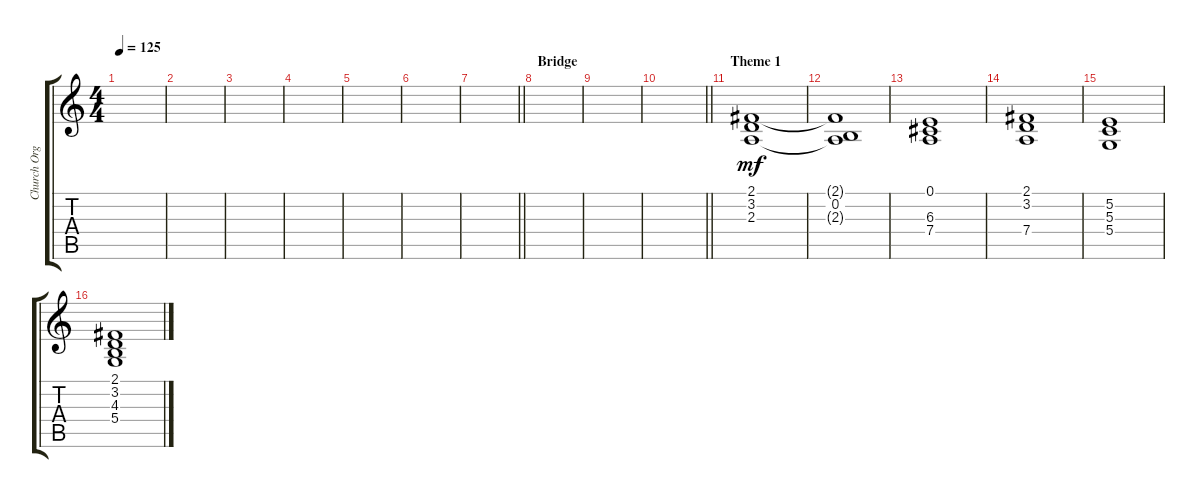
\track ("Church Organ" "Church Org") {instrument churchorgan}
\staff {score tabs}
\tuning (E4 B3 G3 D3 A2 E2) {hide}
\ts (4 4)
\tempo 125
\clef g2
\ks c
|
|
|
|
|
|
\barLineRight lightlight
|
\section ("" "Bridge")
|
|
\barLineRight lightlight
|
\section ("" "Theme 1")
(2.1 3.2 2.3).1{dy mf} |
(2.1{t} 0.2 2.3{t}).1 |
(0.1 6.3 7.4).1 |
(2.1 3.2 7.4).1 |
(5.2 5.3 5.4).1 |
(2.1 3.2 4.3 5.4).1
